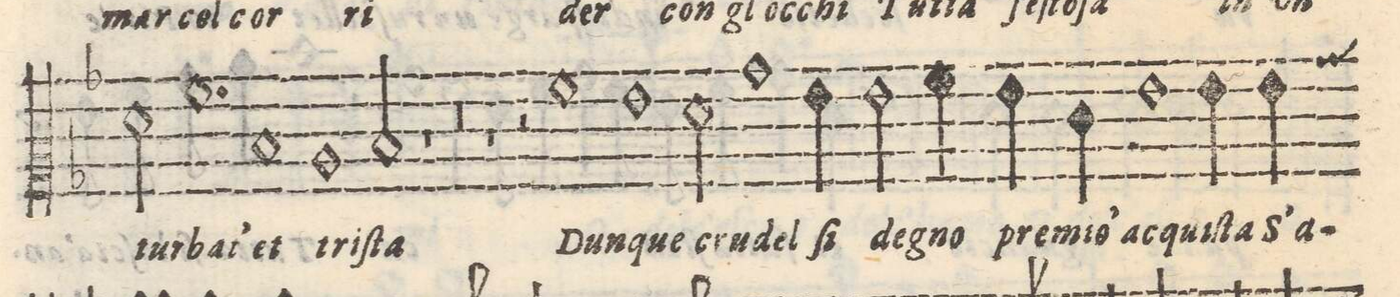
**kern	**text
*I"ALTO	*
*clefC2	*
*k[b-]	*
*met(C)	*
*M4/4	*
2f\	tur-
=28-	=28-
1.a	-bat'
=29-	=29-
1d/	et
=30-	=30-
1c/	triſ-
=31-	=31-
2d/	-ta
=32-	=32-
1r	.
=33-	=33-
0r	.
=34-	=34-
=35-	=35-
1r	.
=36-	=36-
2r	.
1a\	Dun-
=37-	=37-
1g\	-que
=38-	=38-
2f\	cru-
=39-	=39-
1b-	-del
=40-	=40-
4g\	ſi
2g\	deg-
4a\	-no
=41-	=41-
4g\	pre-
4e\	-mio'-
1g\	-acqu-
=42-	=42-
4g\	-sſta
4g\	S'a-
*custos:b-	*
=43-	=43-
*-	*-
